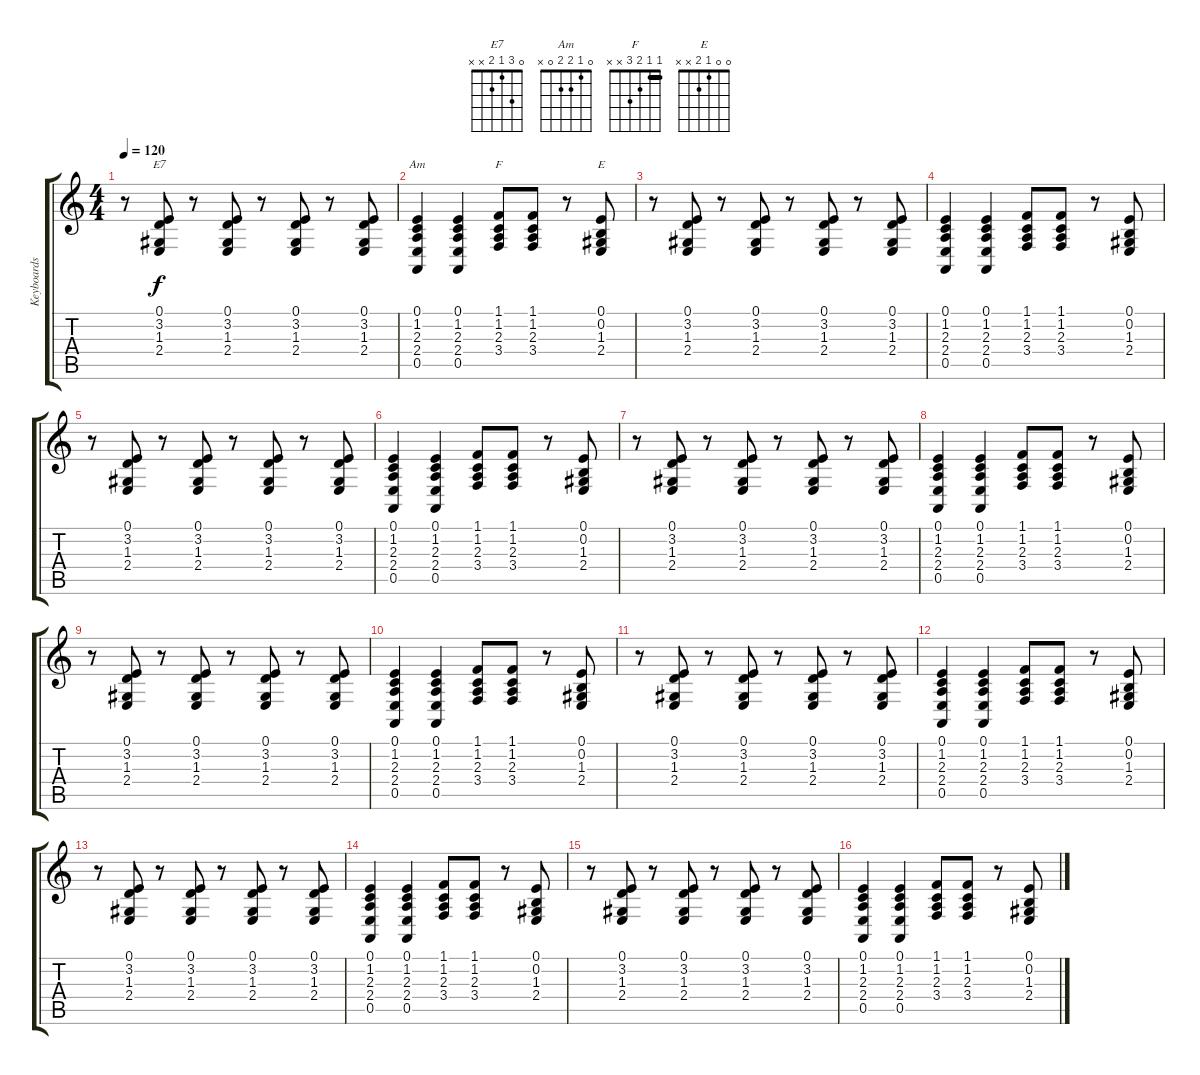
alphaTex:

\track ("Keyboards w/Guitar" "Keyboards ") {instrument electricgrandpiano}
\staff {score tabs}
\tuning (E4 B3 G3 D3 A2 E2) {hide}
\chord ("E7" 0 3 1 2 x x)
\chord ("Am" 0 1 2 2 0 x)
\chord ("F" 1 1 2 3 x x) {barre 1}
\chord ("E" 0 0 1 2 x x)
\ts (4 4)
\tempo 120
\clef g2
\ks c
r.8{dy f} (0.1 3.2 1.3 2.4).8{ch "E7"} r.8 (0.1 3.2 1.3 2.4).8 r.8 (0.1 3.2 1.3 2.4).8 r.8 (0.1 3.2 1.3 2.4).8 |
(0.1 1.2 2.3 2.4 0.5).4{ch "Am"} (0.1 1.2 2.3 2.4 0.5).4 (1.1 1.2 2.3 3.4).8{ch "F"} (1.1 1.2 2.3 3.4).8 r.8 (0.1 0.2 1.3 2.4).8{ch "E"} |
r.8 (0.1 3.2 1.3 2.4).8 r.8 (0.1 3.2 1.3 2.4).8 r.8 (0.1 3.2 1.3 2.4).8 r.8 (0.1 3.2 1.3 2.4).8 |
(0.1 1.2 2.3 2.4 0.5).4 (0.1 1.2 2.3 2.4 0.5).4 (1.1 1.2 2.3 3.4).8 (1.1 1.2 2.3 3.4).8 r.8 (0.1 0.2 1.3 2.4).8 |
r.8 (0.1 3.2 1.3 2.4).8 r.8 (0.1 3.2 1.3 2.4).8 r.8 (0.1 3.2 1.3 2.4).8 r.8 (0.1 3.2 1.3 2.4).8 |
(0.1 1.2 2.3 2.4 0.5).4 (0.1 1.2 2.3 2.4 0.5).4 (1.1 1.2 2.3 3.4).8 (1.1 1.2 2.3 3.4).8 r.8 (0.1 0.2 1.3 2.4).8 |
r.8 (0.1 3.2 1.3 2.4).8 r.8 (0.1 3.2 1.3 2.4).8 r.8 (0.1 3.2 1.3 2.4).8 r.8 (0.1 3.2 1.3 2.4).8 |
(0.1 1.2 2.3 2.4 0.5).4 (0.1 1.2 2.3 2.4 0.5).4 (1.1 1.2 2.3 3.4).8 (1.1 1.2 2.3 3.4).8 r.8 (0.1 0.2 1.3 2.4).8 |
r.8 (0.1 3.2 1.3 2.4).8 r.8 (0.1 3.2 1.3 2.4).8 r.8 (0.1 3.2 1.3 2.4).8 r.8 (0.1 3.2 1.3 2.4).8 |
(0.1 1.2 2.3 2.4 0.5).4 (0.1 1.2 2.3 2.4 0.5).4 (1.1 1.2 2.3 3.4).8 (1.1 1.2 2.3 3.4).8 r.8 (0.1 0.2 1.3 2.4).8 |
r.8 (0.1 3.2 1.3 2.4).8 r.8 (0.1 3.2 1.3 2.4).8 r.8 (0.1 3.2 1.3 2.4).8 r.8 (0.1 3.2 1.3 2.4).8 |
(0.1 1.2 2.3 2.4 0.5).4 (0.1 1.2 2.3 2.4 0.5).4 (1.1 1.2 2.3 3.4).8 (1.1 1.2 2.3 3.4).8 r.8 (0.1 0.2 1.3 2.4).8 |
r.8 (0.1 3.2 1.3 2.4).8 r.8 (0.1 3.2 1.3 2.4).8 r.8 (0.1 3.2 1.3 2.4).8 r.8 (0.1 3.2 1.3 2.4).8 |
(0.1 1.2 2.3 2.4 0.5).4 (0.1 1.2 2.3 2.4 0.5).4 (1.1 1.2 2.3 3.4).8 (1.1 1.2 2.3 3.4).8 r.8 (0.1 0.2 1.3 2.4).8 |
r.8 (0.1 3.2 1.3 2.4).8 r.8 (0.1 3.2 1.3 2.4).8 r.8 (0.1 3.2 1.3 2.4).8 r.8 (0.1 3.2 1.3 2.4).8 |
(0.1 1.2 2.3 2.4 0.5).4 (0.1 1.2 2.3 2.4 0.5).4 (1.1 1.2 2.3 3.4).8 (1.1 1.2 2.3 3.4).8 r.8 (0.1 0.2 1.3 2.4).8
